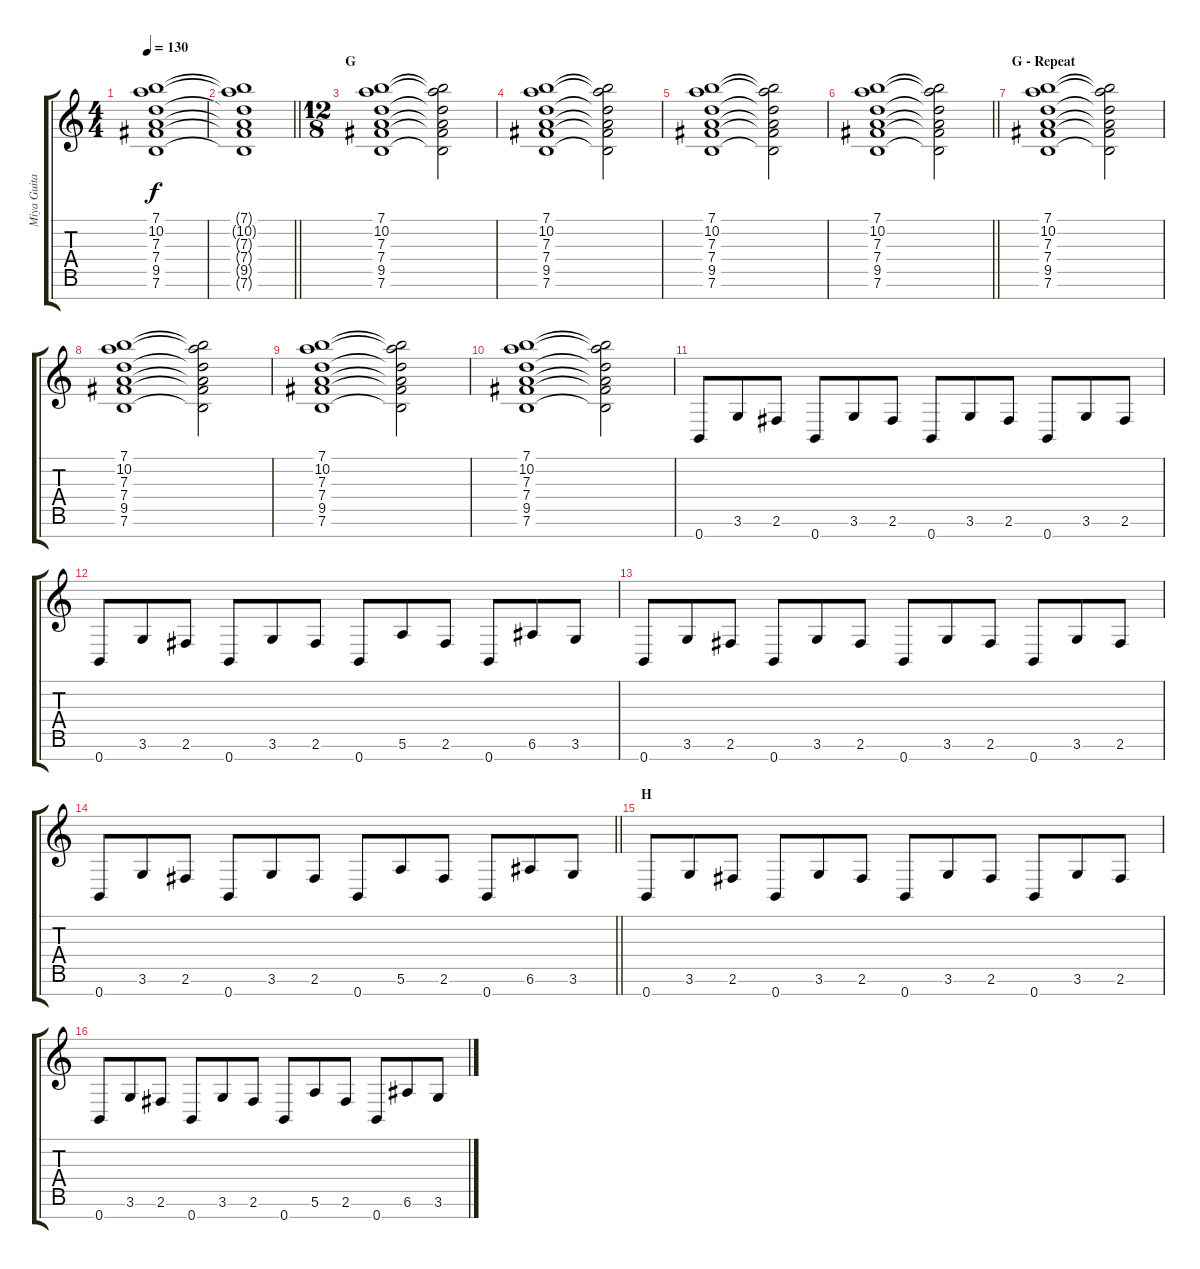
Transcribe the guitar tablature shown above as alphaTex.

\track ("Miya Guitar" "Miya Guita") {instrument electricguitarclean}
\staff {score tabs}
\tuning (E4 B3 G3 D3 A2 E2 B1) {hide}
\ts (4 4)
\tempo 130
\clef g2
\ks c
(7.1 10.2 7.3 7.4 9.5 7.6).1{dy f} |
\barLineRight lightlight
(7.1{t} 10.2{t} 7.3{t} 7.4{t} 9.5{t} 7.6{t}).1 |
\ts (12 8)
\section ("" "G")
(7.1 10.2 7.3 7.4 9.5 7.6).1 (7.1{t} 10.2{t} 7.3{t} 7.4{t} 9.5{t} 7.6{t}).2 |
(7.1 10.2 7.3 7.4 9.5 7.6).1 (7.1{t} 10.2{t} 7.3{t} 7.4{t} 9.5{t} 7.6{t}).2 |
(7.1 10.2 7.3 7.4 9.5 7.6).1 (7.1{t} 10.2{t} 7.3{t} 7.4{t} 9.5{t} 7.6{t}).2 |
\barLineRight lightlight
(7.1 10.2 7.3 7.4 9.5 7.6).1 (7.1{t} 10.2{t} 7.3{t} 7.4{t} 9.5{t} 7.6{t}).2 |
\section ("" "G - Repeat")
(7.1 10.2 7.3 7.4 9.5 7.6).1 (7.1{t} 10.2{t} 7.3{t} 7.4{t} 9.5{t} 7.6{t}).2 |
(7.1 10.2 7.3 7.4 9.5 7.6).1 (7.1{t} 10.2{t} 7.3{t} 7.4{t} 9.5{t} 7.6{t}).2 |
(7.1 10.2 7.3 7.4 9.5 7.6).1 (7.1{t} 10.2{t} 7.3{t} 7.4{t} 9.5{t} 7.6{t}).2 |
(7.1 10.2 7.3 7.4 9.5 7.6).1 (7.1{t} 10.2{t} 7.3{t} 7.4{t} 9.5{t} 7.6{t}).2 |
0.7.8 3.6.8 2.6.8 0.7.8 3.6.8 2.6.8 0.7.8 3.6.8 2.6.8 0.7.8 3.6.8 2.6.8 |
0.7.8 3.6.8 2.6.8 0.7.8 3.6.8 2.6.8 0.7.8 5.6.8 2.6.8 0.7.8 6.6.8 3.6.8 |
0.7.8 3.6.8 2.6.8 0.7.8 3.6.8 2.6.8 0.7.8 3.6.8 2.6.8 0.7.8 3.6.8 2.6.8 |
\barLineRight lightlight
0.7.8 3.6.8 2.6.8 0.7.8 3.6.8 2.6.8 0.7.8 5.6.8 2.6.8 0.7.8 6.6.8 3.6.8 |
\section ("" "H")
0.7.8 3.6.8 2.6.8 0.7.8 3.6.8 2.6.8 0.7.8 3.6.8 2.6.8 0.7.8 3.6.8 2.6.8 |
0.7.8 3.6.8 2.6.8 0.7.8 3.6.8 2.6.8 0.7.8 5.6.8 2.6.8 0.7.8 6.6.8 3.6.8
